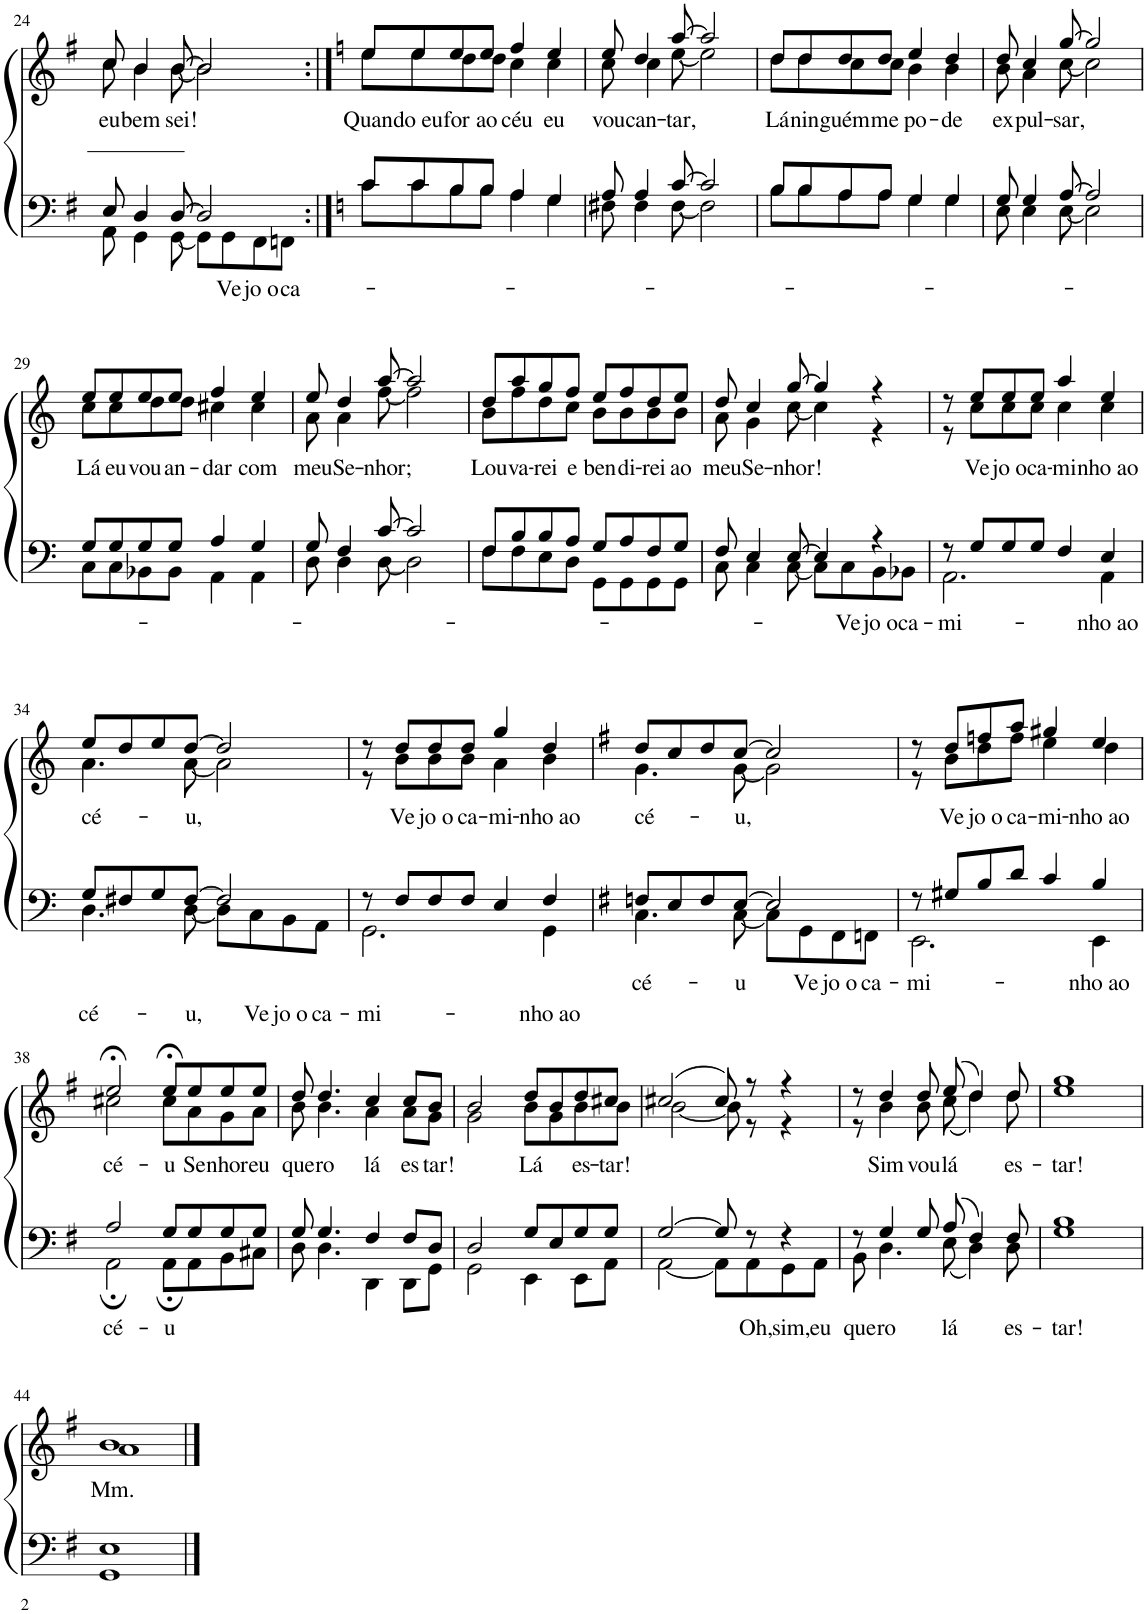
**kern	**text	**kern	**text
*part1	*part1	*part1	*part1
*staff2	*staff2	*staff1	*staff1
*I"Piano	*	*	*
*I'Pno	*	*	*
!!LO:PB:g=z
*clefF4	*	*clefG2	*
*k[f#]	*	*k[f#]	*
*M4/4	*	*M4/4	*
=24	=24	=24	=24
*^	*	*^	*
!	!	!	!	!	!LO:LY:b
8E/	8AA\	.	8cc/	8cc\	eu
!	!	!	!	!	!LO:LY:b
4D/	4GG\	.	4b/	4b\	bem
!	!	!	!	!	!LO:LY:b
[8D/	[8GG\	.	[8b/	[8b\	sei!
2D/]	8GG\L]	.	2b/]	2b\]	.
!	!	!LO:LY:b	!	!	!
.	8GG\	Ve	.	.	.
!	!	!LO:LY:b	!	!	!
.	8FF#\	jo o	.	.	.
!	!	!LO:LY:b	!	!	!
.	8FFn\J	ca-	.	.	.
=25:|!	=25:|!	=25:|!	=25:|!	=25:|!	=25:|!
*k[]	*	*	*k[]	*	*
!	!	!	!	!	!LO:LY:b
8c/L	8c\L	.	8ee/L	8ee\L	Quan-
!	!	!	!	!	!LO:LY:b
8c/	8c\	.	8ee/	8ee\	do eu
!	!	!	!	!	!LO:LY:b
8B/	8B\	.	8ee/	8dd\	for
!	!	!	!	!	!LO:LY:b
8B/J	8B\J	.	8ee/J	8dd\J	ao
!	!	!	!	!	!LO:LY:b
4A/	4A\	.	4ff/	4cc\	-céu
!	!	!	!	!	!LO:LY:b
4G/	4G\	.	4ee/	4cc\	eu
=26	=26	=26	=26	=26	=26
!	!	!	!	!	!LO:LY:b
8A/	8F#X\	.	8ee/	8cc\	vou
!	!	!	!	!	!LO:LY:b
4A/	4F#\	.	4dd/	4cc\	can-
!	!	!	!	!	!LO:LY:b
[8c/	[8F#\	.	[8aa/	[8ee\	tar,
2c/]	2F#\]	.	2aa/]	2ee\]	.
=27	=27	=27	=27	=27	=27
!	!	!	!	!	!LO:LY:b
8B/L	8B\L	.	8dd/L	8dd\L	Lá
!	!	!	!	!	!LO:LY:b
8B/	8B\	.	8dd/	8dd\	nin-
!	!	!	!	!	!LO:LY:b
8A/	8A\	.	8dd/	8cc\	guém
!	!	!	!	!	!LO:LY:b
8A/J	8A\J	.	8dd/J	8cc\J	me
!	!	!	!	!	!LO:LY:b
4G/	4G\	.	4ee/	4b\	po-
!	!	!	!	!	!LO:LY:b
4G/	4G\	.	4dd/	4b\	de
=28	=28	=28	=28	=28	=28
!	!	!	!	!	!LO:LY:b
8G/	8E\	.	8dd/	8b\	ex-
!	!	!	!	!	!LO:LY:b
4G/	4E\	.	4cc/	4a\	pul-
!	!	!	!	!	!LO:LY:b
[8A/	[8E\	.	[8gg/	[8cc\	sar,
2A/]	2E\]	.	2gg/]	2cc\]	.
!!LO:LB:g=z	!!
=29	=29	=29	=29	=29	=29
!	!	!	!	!	!LO:LY:b
8G/L	8C\L	.	8ee/L	8cc\L	Lá
!	!	!	!	!	!LO:LY:b
8G/	8C\	.	8ee/	8cc\	eu
!	!	!	!	!	!LO:LY:b
8G/	8BB-X\	.	8ee/	8dd\	vou
!	!	!	!	!	!LO:LY:b
8G/J	8BB-\J	.	8ee/J	8dd\J	an-
!	!	!	!	!	!LO:LY:b
4A/	4AA\	.	4ff/	4cc#X\	dar
!	!	!	!	!	!LO:LY:b
4G/	4AA\	.	4ee/	4cc#\	com
=30	=30	=30	=30	=30	=30
!	!	!	!	!	!LO:LY:b
8G/	8D\	.	8ee/	8a\	meu
!	!	!	!	!	!LO:LY:b
4F/	4D\	.	4dd/	4a\	Se-
!	!	!	!	!	!LO:LY:b
[8c/	[8D\	.	[8aa/	[8ff\	nhor;
2c/]	2D\]	.	2aa/]	2ff\]	.
=31	=31	=31	=31	=31	=31
!	!	!	!	!	!LO:LY:b
8F/L	8F\L	.	8dd/L	8b\L	Lou-
!	!	!	!	!	!LO:LY:b
8B/	8F\	.	8aa/	8ff\	va-
!	!	!	!	!	!LO:LY:b
8B/	8E\	.	8gg/	8dd\	rei
!	!	!	!	!	!LO:LY:b
8A/J	8D\J	.	8ff/J	8cc\J	e
!	!	!	!	!	!LO:LY:b
8G/L	8GG\L	.	8ee/L	8b\L	ben-
!	!	!	!	!	!LO:LY:b
8A/	8GG\	.	8ff/	8b\	di-
!	!	!	!	!	!LO:LY:b
8F/	8GG\	.	8dd/	8b\	rei
!	!	!	!	!	!LO:LY:b
8G/J	8GG\J	.	8ee/J	8b\J	ao
=32	=32	=32	=32	=32	=32
!	!	!	!	!	!LO:LY:b
8F/	8C\	.	8dd/	8a\	meu
!	!	!	!	!	!LO:LY:b
4E/	4C\	.	4cc/	4g\	Se-
!	!	!	!	!	!LO:LY:b
[8E/	[8C\	.	[8gg/	[8cc\	nhor!
4E/]	8C\L]	.	4gg/]	4cc\]	.
!	!	!LO:LY:b	!	!	!
.	8C\	Ve-	.	.	.
!	!	!LO:LY:b	!	!	!
4r	8BB\	jo o	4r	4r	.
!	!	!LO:LY:b	!	!	!
.	8BB-X\J	ca-	.	.	.
=33	=33	=33	=33	=33	=33
!	!	!LO:LY:b	!	!	!
8r	2.AA\	mi-	8r	8r	.
!	!	!	!	!	!LO:LY:b
8G/L	.	.	8ee/L	8cc\L	Ve-
!	!	!	!	!	!LO:LY:b
8G/	.	.	8ee/	8cc\	jo o
!	!	!	!	!	!LO:LY:b
8G/J	.	.	8ee/J	8cc\J	ca-
!	!	!	!	!	!LO:LY:b
4F/	.	.	4aa/	4cc\	mi-
!	!	!LO:LY:b	!	!	!LO:LY:b
4E/	4AA\	nho ao	4ee/	4cc\	nho ao
!!LO:LB:g=z	!!
=34	=34	=34	=34	=34	=34
!	!	!LO:LY:b	!	!	!LO:LY:b
8G/L	4.D\	cé-	8ee/L	4.a\	cé-
8F#X/	.	.	8dd/	.	.
8G/	.	.	8ee/	.	.
!	!	!LO:LY:b	!	!	!LO:LY:b
[8F#/J	[8D\	u,	[8dd/J	[8a\	u,
2F#/]	8D\L]	.	2dd/]	2a\]	.
!	!	!LO:LY:b	!	!	!
.	8C\	Ve-	.	.	.
!	!	!LO:LY:b	!	!	!
.	8BB\	jo o	.	.	.
!	!	!LO:LY:b	!	!	!
.	8AA\J	ca-	.	.	.
=35	=35	=35	=35	=35	=35
!	!	!LO:LY:b	!	!	!
8r	2.GG\	mi-	8r	8r	.
!	!	!	!	!	!LO:LY:b
8F/L	.	.	8dd/L	8b\L	Ve-
!	!	!	!	!	!LO:LY:b
8F/	.	.	8dd/	8b\	jo o
!	!	!	!	!	!LO:LY:b
8F/J	.	.	8dd/J	8b\J	ca-
!	!	!	!	!	!LO:LY:b
4E/	.	.	4gg/	4a\	mi-
!	!	!LO:LY:b	!	!	!LO:LY:b
4F/	4GG\	nho ao	4dd/	4b\	nho ao
=36	=36	=36	=36	=36	=36
*k[f#]	*	*	*k[f#]	*	*
!	!	!LO:LY:b	!	!	!LO:LY:b
8Fn/L	4.C\	cé-	8dd/L	4.g\	cé-
8E/	.	.	8cc/	.	.
8F/	.	.	8dd/	.	.
!	!	!LO:LY:b	!	!	!LO:LY:b
[8E/J	[8C\	u	[8cc/J	[8g\	u,
2E/]	8C\L]	.	2cc/]	2g\]	.
!	!	!LO:LY:b	!	!	!
.	8GG\	Ve-	.	.	.
!	!	!LO:LY:b	!	!	!
.	8FF#\	jo o	.	.	.
!	!	!LO:LY:b	!	!	!
.	8FFn\J	ca-	.	.	.
=37	=37	=37	=37	=37	=37
!	!	!LO:LY:b	!	!	!
8r	2.EE\	mi-	8r	8r	.
!	!	!	!	!	!LO:LY:b
8G#X/L	.	.	8dd/L	8b\L	Ve-
!	!	!	!	!	!LO:LY:b
8B/	.	.	8ffn/	8dd\	jo o
!	!	!	!	!	!LO:LY:b
8d/J	.	.	8aa/J	8ff\J	ca-
!	!	!	!	!	!LO:LY:b
4c/	.	.	4gg#X/	4ee\	mi-
!	!	!LO:LY:b	!	!	!LO:LY:b
4B/	4EE\	nho ao	4ee/	4dd\	nho ao
!!LO:LB:g=z	!!
=38	=38	=38	=38	=38	=38
!	!	!LO:LY:b	!	!	!LO:LY:b
2A/	2AA;\	cé-	2ee;</	2cc#X\	cé-
!	!	!LO:LY:b	!	!	!LO:LY:b
8G/L	8AA;\L	u	8ee;</L	8cc#\L	u
!	!	!	!	!	!LO:LY:b
8G/	8AA\	.	8ee/	8a\	Se-
!	!	!	!	!	!LO:LY:b
8G/	8BB\	.	8ee/	8g\	nhor
!	!	!	!	!	!LO:LY:b
8G/J	8C#X\J	.	8ee/J	8a\J	eu
=39	=39	=39	=39	=39	=39
!	!	!	!	!	!LO:LY:b
8G/	8D\	.	8dd/	8b\	que-
!	!	!	!	!	!LO:LY:b
4.G/	4.D\	.	4.dd/	4.b\	ro
!	!	!	!	!	!LO:LY:b
4F#/	4DD\	.	4cc/	4a\	lá
!	!	!	!	!	!LO:LY:b
8F#/L	8DD\L	.	8cc/L	8a\L	es-
!	!	!	!	!	!LO:LY:b
8D/J	8GG\J	.	8b/J	8g\J	tar!
=40	=40	=40	=40	=40	=40
2D/	2GG\	.	2b/	2g\	.
!	!	!	!	!	!LO:LY:b
8G/L	4EE\	.	8dd/L	8b\L	Lá
8E/	.	.	8b/	8g\	.
!	!	!	!	!	!LO:LY:b
8G/	8EE\L	.	8dd/	8b\	es-
!	!	!	!	!	!LO:LY:b
8G/J	8AA\J	.	8cc#X/J	8b\J	tar!
=41	=41	=41	=41	=41	=41
[2G/	[2AA\	.	(2cc#X/	[2b\	.
8G/]	8AA\L]	.	8cc#/)	8b\]	.
!	!	!LO:LY:b	!	!	!
8r	8AA\	-Oh,	8r	8r	.
!	!	!LO:LY:b	!	!	!
4r	8GG\	sim,	4r	4r	.
!	!	!LO:LY:b	!	!	!
.	8AA\J	eu	.	.	.
=42	=42	=42	=42	=42	=42
!	!	!LO:LY:b	!	!	!
8r	8BB\	que-	8r	8r	.
!	!	!LO:LY:b	!	!	!LO:LY:b
4G/	4.D\	ro	4dd/	4b\	Sim
!	!	!	!	!	!LO:LY:b
8G/	.	.	8dd/	8b\	vou
!	!	!LO:LY:b	!	!	!LO:LY:b
8A/	8E\	lá	(8ee/	(8cc\	lá
4F#/	4D\	.	4dd/)	4dd\)	.
!	!	!LO:LY:b	!	!	!LO:LY:b
8F#/	8D\	es-	8dd/	8dd\	es-
=43	=43	=43	=43	=43	=43
!	!	!LO:LY:b	!	!	!LO:LY:b
1B	1G	tar!	1gg	1ee	tar!
!!LO:LB:g=z	!!
=44	=44	=44	=44	=44	=44
!	!	!	!	!	!LO:LY:b
1E	1GG	.	1b	1a	Mm.
*v	*v	*	*	*	*
*	*	*v	*v	*
==	==	==	==
*-	*-	*-	*-
